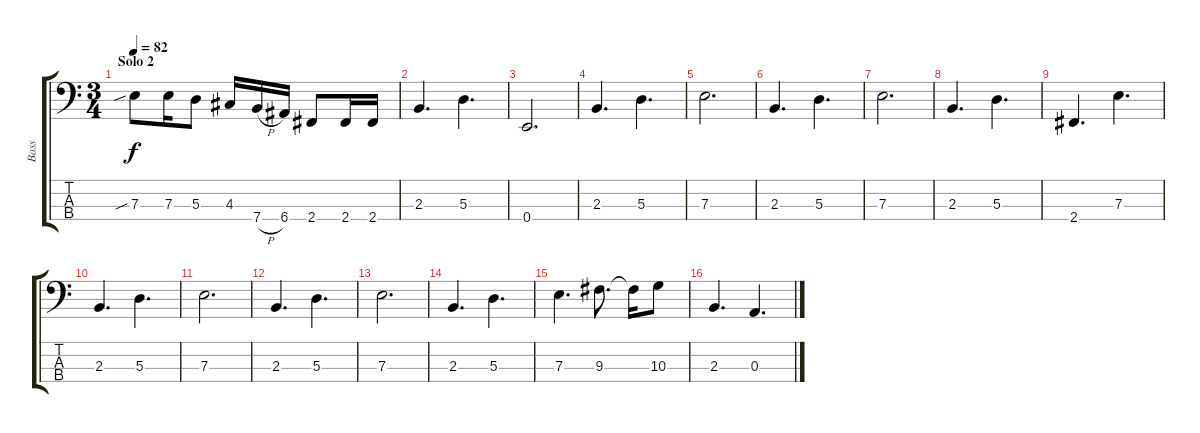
\track ("Bass" "Bass") {instrument electricbassfinger}
\staff {score tabs}
\tuning (G2 D2 A1 E1) {hide}
\ts (3 4)
\section ("" "Solo 2")
\tempo 82
\clef f4
\ks c
7.3{sib}.8{dy f} 7.3.16 5.3.8 4.3.16 7.4{h}.16 6.4.16 2.4.8 2.4.16 2.4.16 |
2.3.4{d} 5.3.4{d} |
0.4.2{d} |
2.3.4{d} 5.3.4{d} |
7.3.2{d} |
2.3.4{d} 5.3.4{d} |
7.3.2{d} |
2.3.4{d} 5.3.4{d} |
2.4.4{d} 7.3.4{d} |
2.3.4{d} 5.3.4{d} |
7.3.2{d} |
2.3.4{d} 5.3.4{d} |
7.3.2{d} |
2.3.4{d} 5.3.4{d} |
7.3.4{d} 9.3.8{d} 9.3{t}.16 10.3.8 |
2.3.4{d} 0.3.4{d}
